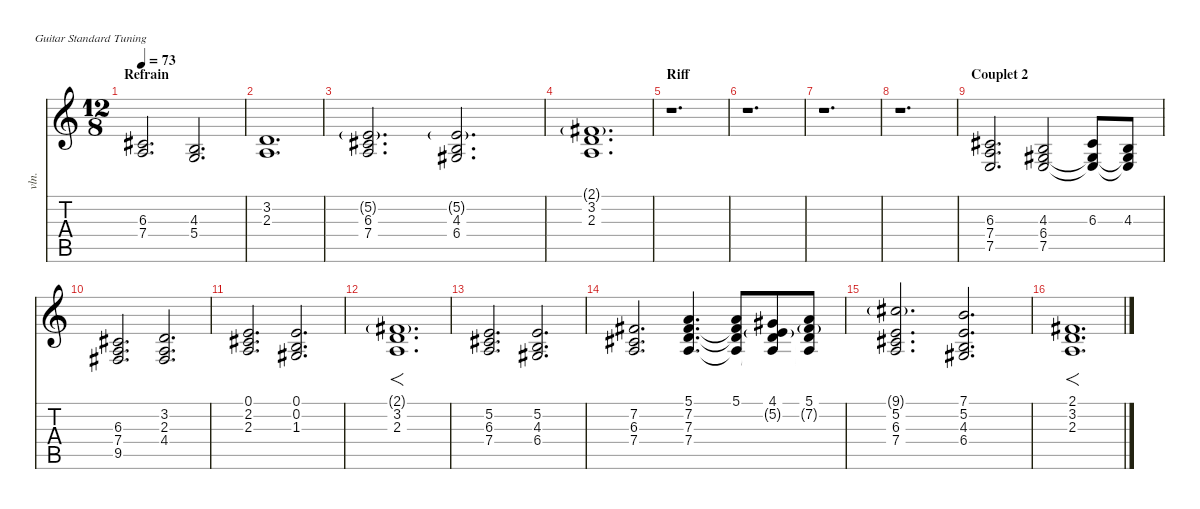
\defaultSystemsLayout 4
\hideDynamics
\bracketExtendMode nobrackets
\otherSystemsTrackNameOrientation horizontal
\track ("Violins" "vln.") {instrument stringensemble1}
\staff {score tabs}
\tuning (E4 B3 G3 D3 A2 E2)
\ts (12 8)
\section ("" "Refrain")
\tempo 73
\clef g2
\ks c
(6.3{acc #} 7.4).2{d dy f beam Up} (4.3 5.4).2{d beam Up} |
(3.2 2.3).1{d beam Up} |
(5.2{g} 6.3{acc #} 7.4).2{d beam Up} (5.2{g} 4.3 6.4{acc #}).2{d beam Up} |
(2.1{g acc #} 3.2 2.3).1{d beam Up} |
\section ("" "Riff")
r.1{d beam Down} |
r.1{d beam Down} |
r.1{d beam Down} |
r.1{d beam Down} |
\section ("" "Couplet 2")
(6.3{acc #} 7.4 7.5).2{d beam Up} (4.3 6.4{acc #} 7.5).2{beam Up} (6.3{acc #} 6.4{t acc #} 7.5{t}).8{beam Up} (4.3 6.4{t acc #} 7.5{t}).8{beam Up} |
(6.3{acc #} 7.4 9.5{acc #}).2{d beam Up} (3.2 2.3 4.4{acc #}).2{d beam Up} |
(0.1 2.2{acc #} 2.3).2{d beam Up} (0.1 0.2 1.3{acc #}).2{d beam Up} |
(2.1{g acc #} 3.2 2.3).1{f d beam Up} |
(5.2 6.3{acc #} 7.4).2{d beam Up} (5.2 4.3 6.4{acc #}).2{d beam Up} |
(7.2{acc #} 6.3{acc #} 7.4).2{d beam Up} (5.1 7.2{acc #} 7.3 7.4).4{d beam Up} (5.1 7.2{t acc #} 7.3{t} 7.4{t}).8{beam Up} (4.1{acc #} 5.2{g} 7.3{t} 7.4{t}).8{beam Up} (5.1 7.2{g acc #} 7.3{t} 7.4{t}).8{beam Up} |
(9.1{g acc #} 5.2 6.3{acc #} 7.4).2{d beam Up} (7.1 5.2 4.3 6.4{acc #}).2{d beam Up} |
(2.1{acc #} 3.2 2.3).1{f d beam Up}
